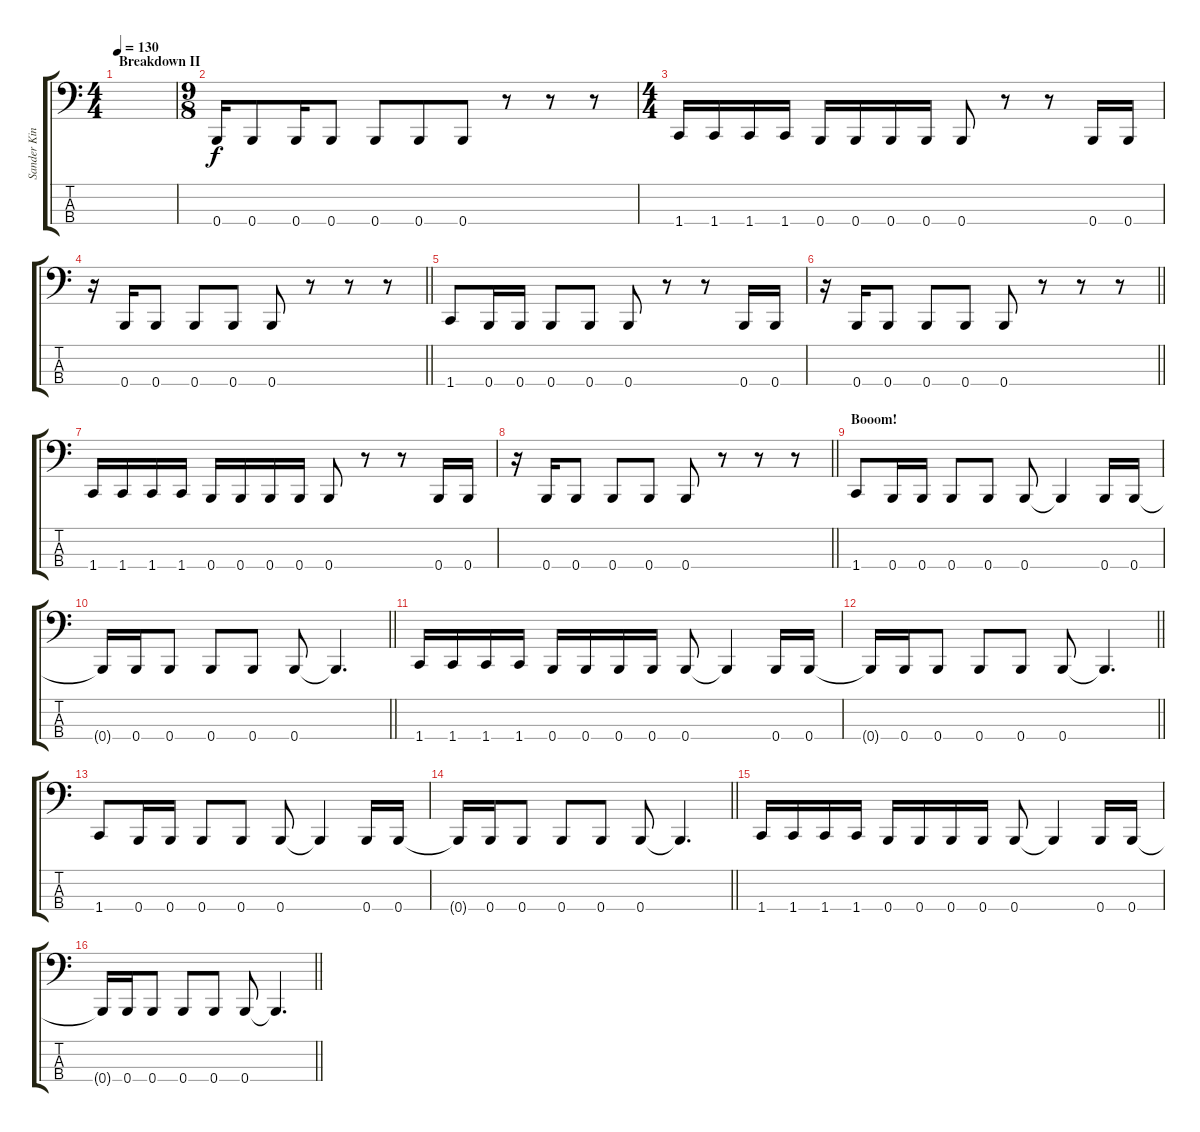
\track ("Sander Kink" "Sander Kin") {instrument electricbasspick}
\staff {score tabs}
\tuning (E2 B1 Gb1 B0) {hide}
\ts (4 4)
\section ("" "Breakdown II")
\tempo 130
\clef f4
\ks c
|
\ts (9 8)
0.4.16 0.4.8 0.4.16 0.4.8 0.4.8 0.4.8 0.4.8 r.8 r.8 r.8 |
\ts (4 4)
1.4.16 1.4.16 1.4.16 1.4.16 0.4.16 0.4.16 0.4.16 0.4.16 0.4.8 r.8 r.8 0.4.16 0.4.16 |
\barLineRight lightlight
r.16 0.4.16 0.4.8 0.4.8 0.4.8 0.4.8 r.8 r.8 r.8 |
1.4.8 0.4.16 0.4.16 0.4.8 0.4.8 0.4.8 r.8 r.8 0.4.16 0.4.16 |
\barLineRight lightlight
r.16 0.4.16 0.4.8 0.4.8 0.4.8 0.4.8 r.8 r.8 r.8 |
1.4.16 1.4.16 1.4.16 1.4.16 0.4.16 0.4.16 0.4.16 0.4.16 0.4.8 r.8 r.8 0.4.16 0.4.16 |
\barLineRight lightlight
r.16 0.4.16 0.4.8 0.4.8 0.4.8 0.4.8 r.8 r.8 r.8 |
\section ("" "Booom!")
1.4.8 0.4.16 0.4.16 0.4.8 0.4.8 0.4.8 0.4{t}.4 0.4.16 0.4.16 |
\barLineRight lightlight
0.4{t}.16 0.4.16 0.4.8 0.4.8 0.4.8 0.4.8 0.4{t}.4{d} |
1.4.16 1.4.16 1.4.16 1.4.16 0.4.16 0.4.16 0.4.16 0.4.16 0.4.8 0.4{t}.4 0.4.16 0.4.16 |
\barLineRight lightlight
0.4{t}.16 0.4.16 0.4.8 0.4.8 0.4.8 0.4.8 0.4{t}.4{d} |
1.4.8 0.4.16 0.4.16 0.4.8 0.4.8 0.4.8 0.4{t}.4 0.4.16 0.4.16 |
\barLineRight lightlight
0.4{t}.16 0.4.16 0.4.8 0.4.8 0.4.8 0.4.8 0.4{t}.4{d} |
1.4.16 1.4.16 1.4.16 1.4.16 0.4.16 0.4.16 0.4.16 0.4.16 0.4.8 0.4{t}.4 0.4.16 0.4.16 |
\barLineRight lightlight
0.4{t}.16 0.4.16 0.4.8 0.4.8 0.4.8 0.4.8 0.4{t}.4{d}
